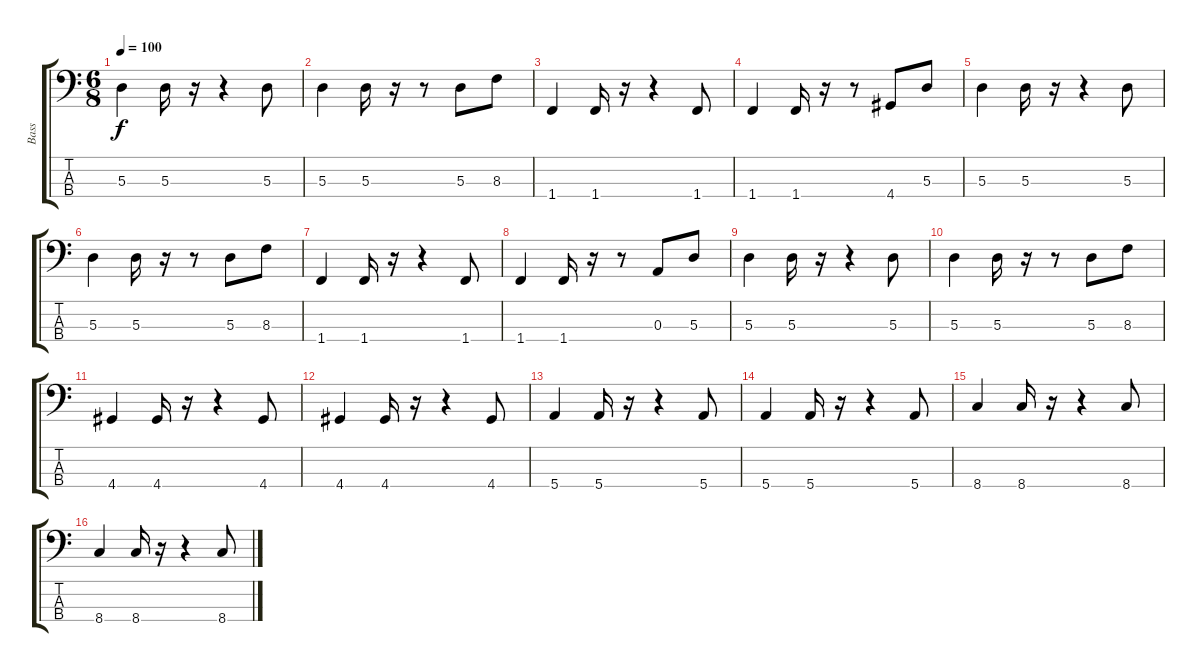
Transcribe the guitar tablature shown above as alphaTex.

\track ("Bass" "Bass") {instrument electricbassfinger}
\staff {score tabs}
\tuning (G2 D2 A1 E1) {hide}
\ts (6 8)
\tempo 100
\clef f4
\ks c
5.3.4{dy f} 5.3.16 r.16 r.4 5.3.8 |
5.3.4 5.3.16 r.16 r.8 5.3.8 8.3.8 |
1.4.4 1.4.16 r.16 r.4 1.4.8 |
1.4.4 1.4.16 r.16 r.8 4.4.8 5.3.8 |
5.3.4 5.3.16 r.16 r.4 5.3.8 |
5.3.4 5.3.16 r.16 r.8 5.3.8 8.3.8 |
1.4.4 1.4.16 r.16 r.4 1.4.8 |
1.4.4 1.4.16 r.16 r.8 0.3.8 5.3.8 |
5.3.4 5.3.16 r.16 r.4 5.3.8 |
5.3.4 5.3.16 r.16 r.8 5.3.8 8.3.8 |
4.4.4 4.4.16 r.16 r.4 4.4.8 |
4.4.4 4.4.16 r.16 r.4 4.4.8 |
5.4.4 5.4.16 r.16 r.4 5.4.8 |
5.4.4 5.4.16 r.16 r.4 5.4.8 |
8.4.4 8.4.16 r.16 r.4 8.4.8 |
8.4.4 8.4.16 r.16 r.4 8.4.8
